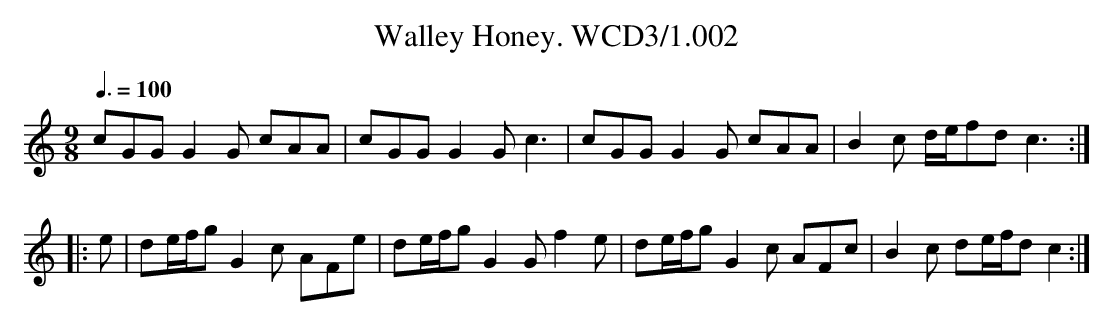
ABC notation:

X:1
T:Walley Honey. WCD3/1.002
M:9/8
L:1/8
Q:3/8=100
K:C
cGG G2 G cAA|cGG G2 G c3|cGG G2 G cAA|B2 c d/e/fd c3:|
|:e|de/f/g G2 c AFe|de/f/g G2 G f2 e|\
de/f/g G2 c AFc|B2 c de/f/d c2:|
